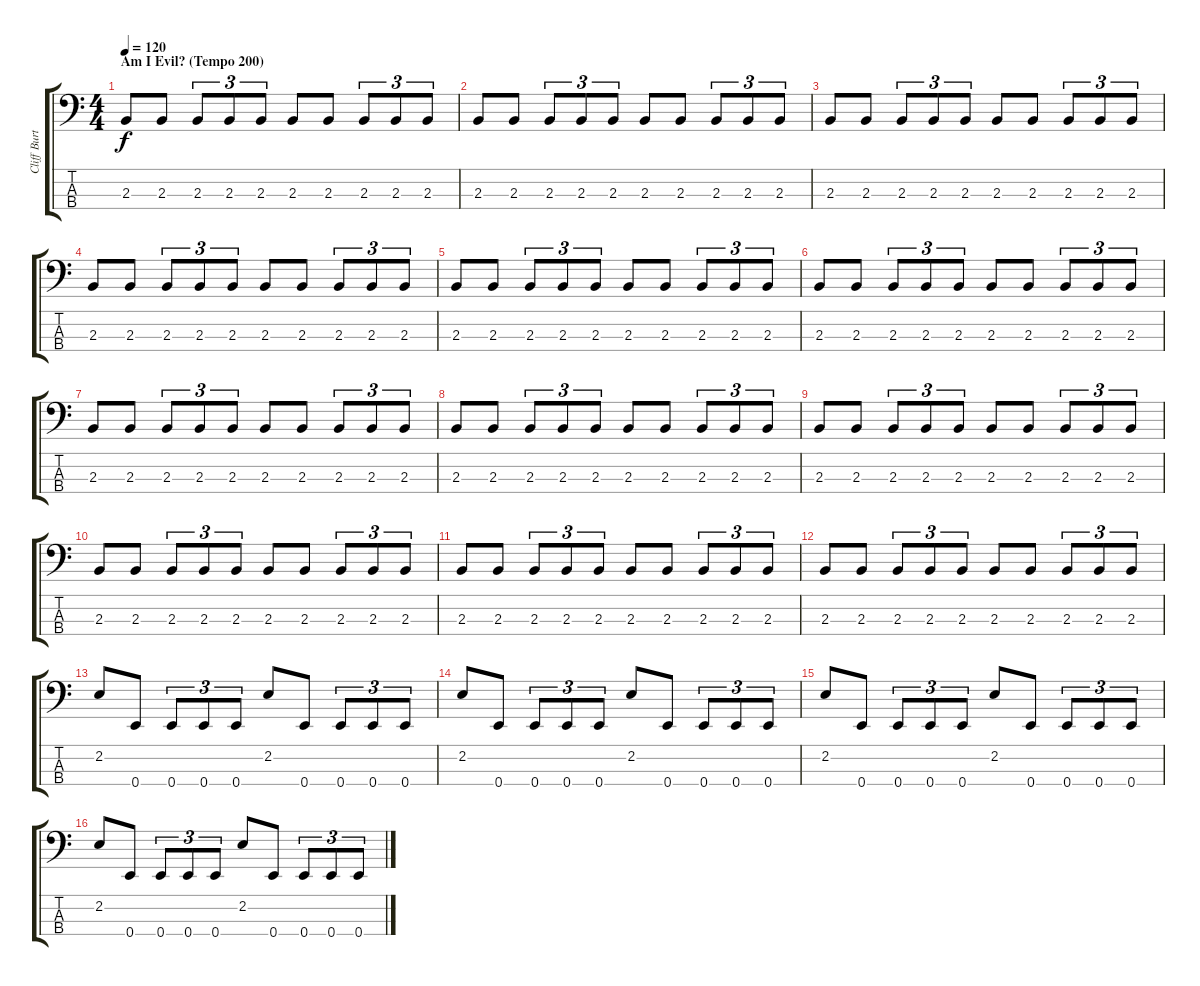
\track ("Cliff Burton (Bass)" "Cliff Burt") {instrument electricbasspick}
\staff {score tabs}
\tuning (G2 D2 A1 E1) {hide}
\ts (4 4)
\section ("" "Am I Evil? (Tempo 200)")
\tempo 120
\tempo 200
\tempo 120
\clef f4
\ks c
2.3.8{dy f instrument electricbasspick} 2.3.8 2.3.8{tu (3 2)} 2.3.8{tu (3 2)} 2.3.8{tu (3 2)} 2.3.8 2.3.8 2.3.8{tu (3 2)} 2.3.8{tu (3 2)} 2.3.8{tu (3 2)} |
2.3.8 2.3.8 2.3.8{tu (3 2)} 2.3.8{tu (3 2)} 2.3.8{tu (3 2)} 2.3.8 2.3.8 2.3.8{tu (3 2)} 2.3.8{tu (3 2)} 2.3.8{tu (3 2)} |
2.3.8 2.3.8 2.3.8{tu (3 2)} 2.3.8{tu (3 2)} 2.3.8{tu (3 2)} 2.3.8 2.3.8 2.3.8{tu (3 2)} 2.3.8{tu (3 2)} 2.3.8{tu (3 2)} |
2.3.8 2.3.8 2.3.8{tu (3 2)} 2.3.8{tu (3 2)} 2.3.8{tu (3 2)} 2.3.8 2.3.8 2.3.8{tu (3 2)} 2.3.8{tu (3 2)} 2.3.8{tu (3 2)} |
2.3.8 2.3.8 2.3.8{tu (3 2)} 2.3.8{tu (3 2)} 2.3.8{tu (3 2)} 2.3.8 2.3.8 2.3.8{tu (3 2)} 2.3.8{tu (3 2)} 2.3.8{tu (3 2)} |
2.3.8 2.3.8 2.3.8{tu (3 2)} 2.3.8{tu (3 2)} 2.3.8{tu (3 2)} 2.3.8 2.3.8 2.3.8{tu (3 2)} 2.3.8{tu (3 2)} 2.3.8{tu (3 2)} |
2.3.8 2.3.8 2.3.8{tu (3 2)} 2.3.8{tu (3 2)} 2.3.8{tu (3 2)} 2.3.8 2.3.8 2.3.8{tu (3 2)} 2.3.8{tu (3 2)} 2.3.8{tu (3 2)} |
2.3.8 2.3.8 2.3.8{tu (3 2)} 2.3.8{tu (3 2)} 2.3.8{tu (3 2)} 2.3.8 2.3.8 2.3.8{tu (3 2)} 2.3.8{tu (3 2)} 2.3.8{tu (3 2)} |
2.3.8 2.3.8 2.3.8{tu (3 2)} 2.3.8{tu (3 2)} 2.3.8{tu (3 2)} 2.3.8 2.3.8 2.3.8{tu (3 2)} 2.3.8{tu (3 2)} 2.3.8{tu (3 2)} |
2.3.8 2.3.8 2.3.8{tu (3 2)} 2.3.8{tu (3 2)} 2.3.8{tu (3 2)} 2.3.8 2.3.8 2.3.8{tu (3 2)} 2.3.8{tu (3 2)} 2.3.8{tu (3 2)} |
2.3.8 2.3.8 2.3.8{tu (3 2)} 2.3.8{tu (3 2)} 2.3.8{tu (3 2)} 2.3.8 2.3.8 2.3.8{tu (3 2)} 2.3.8{tu (3 2)} 2.3.8{tu (3 2)} |
2.3.8 2.3.8 2.3.8{tu (3 2)} 2.3.8{tu (3 2)} 2.3.8{tu (3 2)} 2.3.8 2.3.8 2.3.8{tu (3 2)} 2.3.8{tu (3 2)} 2.3.8{tu (3 2)} |
2.2.8 0.4.8 0.4.8{tu (3 2)} 0.4.8{tu (3 2)} 0.4.8{tu (3 2)} 2.2.8 0.4.8 0.4.8{tu (3 2)} 0.4.8{tu (3 2)} 0.4.8{tu (3 2)} |
2.2.8 0.4.8 0.4.8{tu (3 2)} 0.4.8{tu (3 2)} 0.4.8{tu (3 2)} 2.2.8 0.4.8 0.4.8{tu (3 2)} 0.4.8{tu (3 2)} 0.4.8{tu (3 2)} |
2.2.8 0.4.8 0.4.8{tu (3 2)} 0.4.8{tu (3 2)} 0.4.8{tu (3 2)} 2.2.8 0.4.8 0.4.8{tu (3 2)} 0.4.8{tu (3 2)} 0.4.8{tu (3 2)} |
2.2.8 0.4.8 0.4.8{tu (3 2)} 0.4.8{tu (3 2)} 0.4.8{tu (3 2)} 2.2.8 0.4.8 0.4.8{tu (3 2)} 0.4.8{tu (3 2)} 0.4.8{tu (3 2)}
